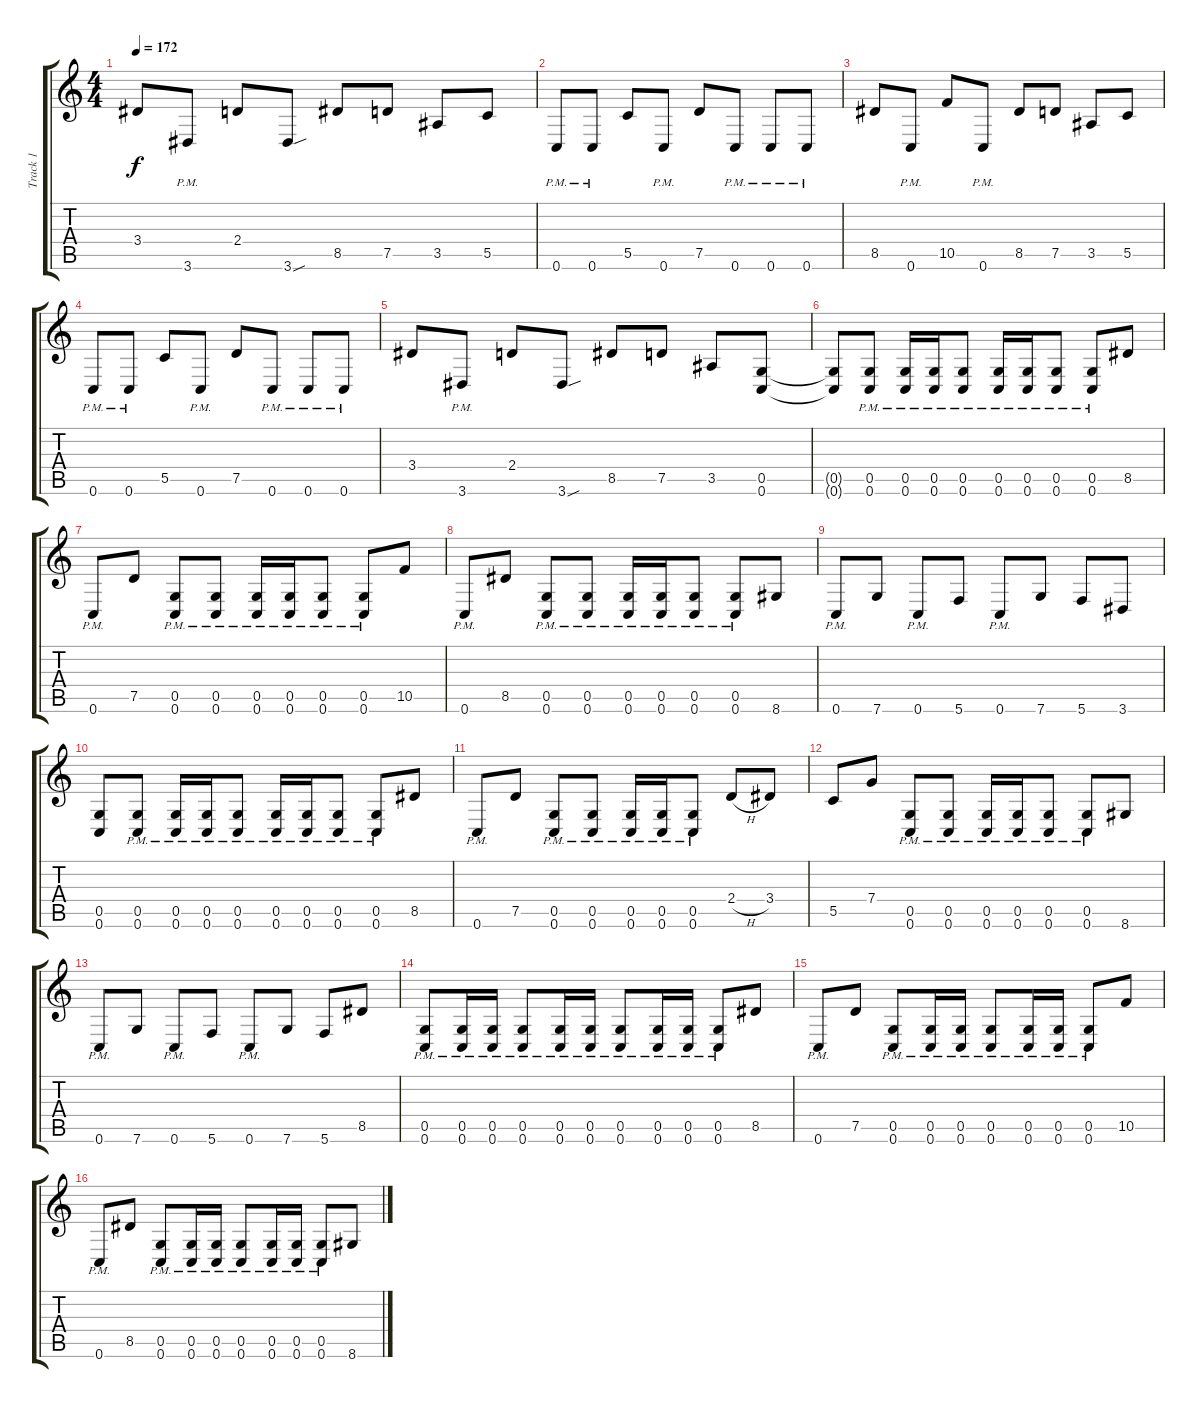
\track ("Track 1" "Track 1") {instrument distortionguitar}
\staff {score tabs}
\tuning (D4 A3 F3 C3 G2 C2) {hide}
\ts (4 4)
\tempo 172
\clef g2
\ks c
3.4.8{dy f} 3.6{pm}.8 2.4.8 3.6{sou}.8 8.5.8 7.5.8 3.5.8 5.5.8 |
0.6{pm}.8 0.6{pm}.8 5.5.8 0.6{pm}.8 7.5.8 0.6{pm}.8 0.6{pm}.8 0.6{pm}.8 |
8.5.8 0.6{pm}.8 10.5.8 0.6{pm}.8 8.5.8 7.5.8 3.5.8 5.5.8 |
0.6{pm}.8 0.6{pm}.8 5.5.8 0.6{pm}.8 7.5.8 0.6{pm}.8 0.6{pm}.8 0.6{pm}.8 |
3.4.8 3.6{pm}.8 2.4.8 3.6{sou}.8 8.5.8 7.5.8 3.5.8 (0.5 0.6).8 |
(0.5{t} 0.6{t}).8 (0.5{pm} 0.6{pm}).8 (0.5{pm} 0.6{pm}).16 (0.5{pm} 0.6{pm}).16 (0.5{pm} 0.6{pm}).8 (0.5{pm} 0.6{pm}).16 (0.5{pm} 0.6{pm}).16 (0.5{pm} 0.6{pm}).8 (0.5{pm} 0.6{pm}).8 8.5.8 |
0.6{pm}.8 7.5.8 (0.5{pm} 0.6{pm}).8 (0.5{pm} 0.6{pm}).8 (0.5{pm} 0.6{pm}).16 (0.5{pm} 0.6{pm}).16 (0.5{pm} 0.6{pm}).8 (0.5{pm} 0.6{pm}).8 10.5.8 |
0.6{pm}.8 8.5.8 (0.5{pm} 0.6{pm}).8 (0.5{pm} 0.6{pm}).8 (0.5{pm} 0.6{pm}).16 (0.5{pm} 0.6{pm}).16 (0.5{pm} 0.6{pm}).8 (0.5{pm} 0.6{pm}).8 8.6.8 |
0.6{pm}.8 7.6.8 0.6{pm}.8 5.6.8 0.6{pm}.8 7.6.8 5.6.8 3.6.8 |
(0.5 0.6).8 (0.5{pm} 0.6{pm}).8 (0.5{pm} 0.6{pm}).16 (0.5{pm} 0.6{pm}).16 (0.5{pm} 0.6{pm}).8 (0.5{pm} 0.6{pm}).16 (0.5{pm} 0.6{pm}).16 (0.5{pm} 0.6{pm}).8 (0.5{pm} 0.6{pm}).8 8.5.8 |
0.6{pm}.8 7.5.8 (0.5{pm} 0.6{pm}).8 (0.5{pm} 0.6{pm}).8 (0.5{pm} 0.6{pm}).16 (0.5{pm} 0.6{pm}).16 (0.5{pm} 0.6{pm}).8 2.4{h}.8 3.4.8 |
5.5.8 7.4.8 (0.5{pm} 0.6{pm}).8 (0.5{pm} 0.6{pm}).8 (0.5{pm} 0.6{pm}).16 (0.5{pm} 0.6{pm}).16 (0.5{pm} 0.6{pm}).8 (0.5{pm} 0.6{pm}).8 8.6.8 |
0.6{pm}.8 7.6.8 0.6{pm}.8 5.6.8 0.6{pm}.8 7.6.8 5.6.8 8.5.8 |
(0.5{pm} 0.6{pm}).8 (0.5{pm} 0.6{pm}).16 (0.5{pm} 0.6{pm}).16 (0.5{pm} 0.6{pm}).8 (0.5{pm} 0.6{pm}).16 (0.5{pm} 0.6{pm}).16 (0.5{pm} 0.6{pm}).8 (0.5{pm} 0.6{pm}).16 (0.5{pm} 0.6{pm}).16 (0.5{pm} 0.6{pm}).8 8.5.8 |
0.6{pm}.8 7.5.8 (0.5{pm} 0.6{pm}).8 (0.5{pm} 0.6{pm}).16 (0.5{pm} 0.6{pm}).16 (0.5{pm} 0.6{pm}).8 (0.5{pm} 0.6{pm}).16 (0.5{pm} 0.6{pm}).16 (0.5{pm} 0.6{pm}).8 10.5.8 |
0.6{pm}.8 8.5.8 (0.5{pm} 0.6{pm}).8 (0.5{pm} 0.6{pm}).16 (0.5{pm} 0.6{pm}).16 (0.5{pm} 0.6{pm}).8 (0.5{pm} 0.6{pm}).16 (0.5{pm} 0.6{pm}).16 (0.5{pm} 0.6{pm}).8 8.6.8
